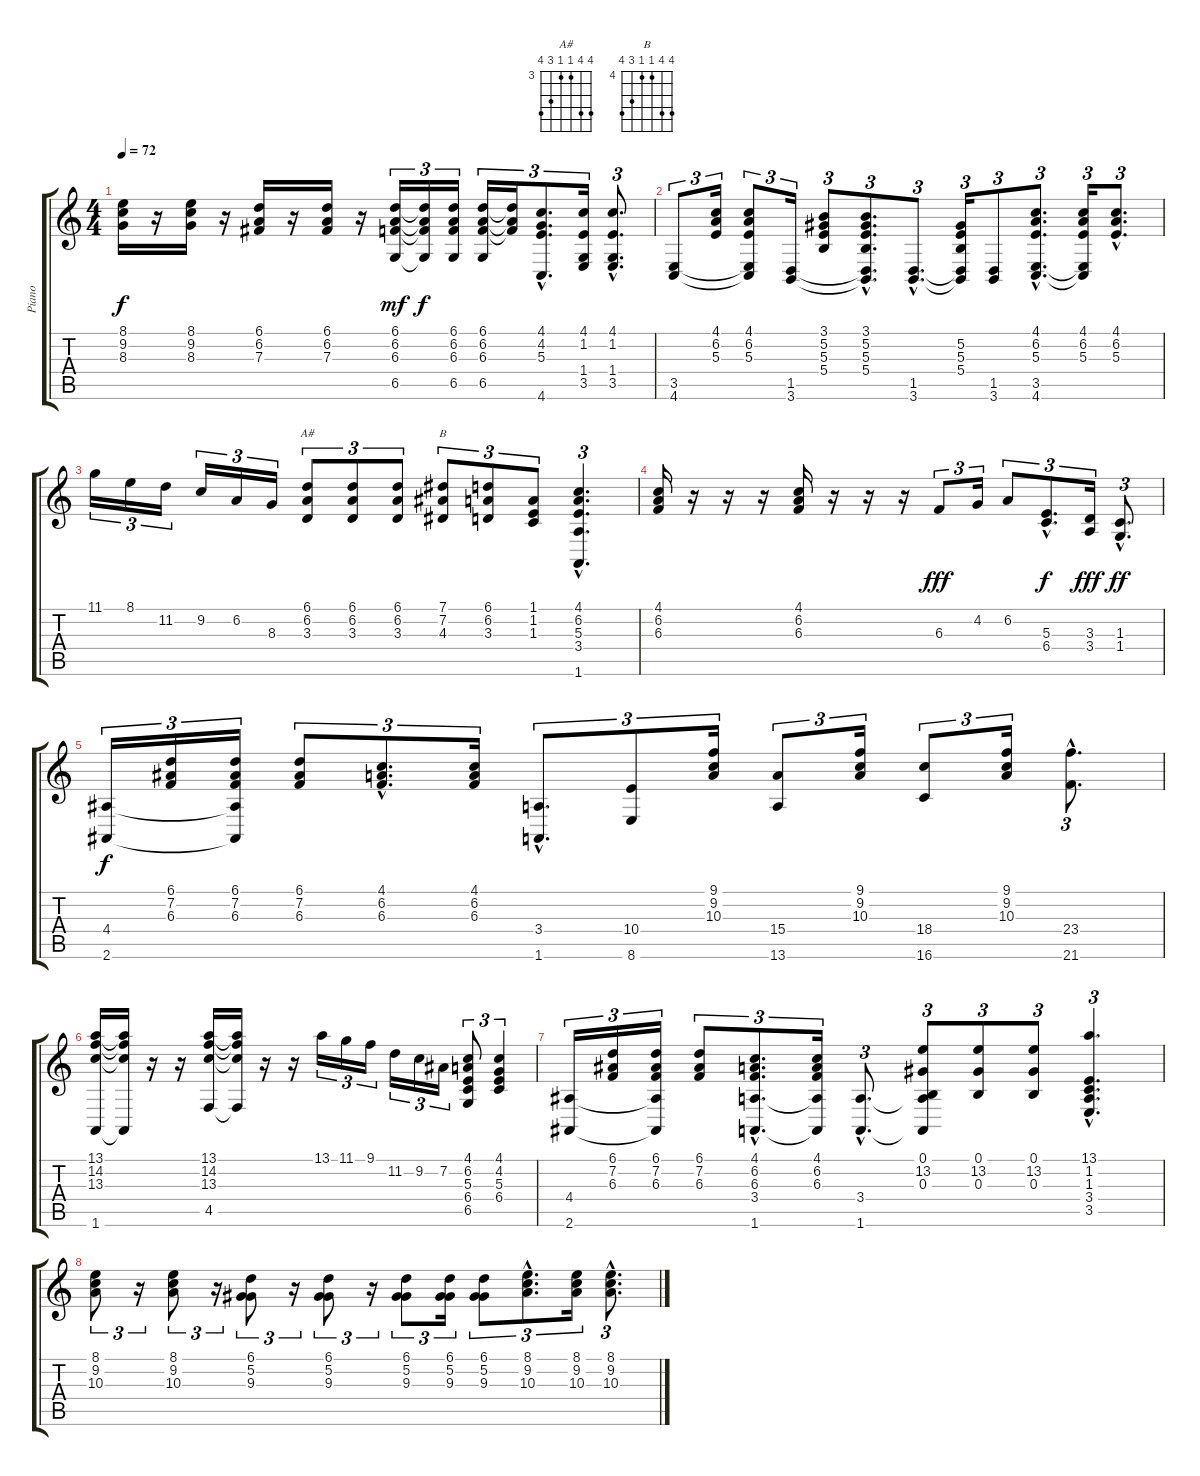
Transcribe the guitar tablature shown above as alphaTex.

\track ("Piano" "Piano") {instrument acousticgrandpiano}
\staff {score tabs}
\tuning (Ab4 Eb4 B3 Gb3 Db3 Ab2) {hide}
\chord ("A#" 6 6 3 3 5 6) {firstfret 3}
\chord ("B" 7 7 4 4 6 7) {firstfret 4}
\ts (4 4)
\tempo 72
\clef g2
\ks c
(8.1 9.2 8.3).16{dy f} r.16 (8.1 9.2 8.3).16 r.16 (6.1 6.2 7.3).16 r.16 (6.1 6.2 7.3).16 r.16 (6.1 6.2 6.3 6.5).16{tu (3 2) dy mf} (6.1{t} 6.2{t} 6.3{t} 6.5{t}).16{tu (3 2) dy f} (6.1 6.2 6.3 6.5).16{tu (3 2)} (6.1 6.2 6.3 6.5).16{tu (3 2)} (6.1{t} 6.2{t} 6.3{t}).16{tu (3 2)} (4.1{hac} 4.2{hac} 5.3{hac} 4.6{hac}).8{d tu (3 2)} (4.1 1.2 1.4 3.5).16{tu (3 2)} (4.1{hac} 1.2{hac} 1.4{hac} 3.5{hac}).8{d tu (3 2)} |
(3.5 4.6).8{tu (3 2)} (4.1 6.2 5.3).16{tu (3 2)} (4.1 6.2 5.3 3.5{t} 4.6{t}).8{tu (3 2)} (1.5 3.6).16{tu (3 2)} (3.1 5.2 5.3 5.4).8{tu (3 2)} (3.1{hac} 5.2{hac} 5.3{hac} 5.4{hac} 1.5{hac t} 3.6{hac t}).8{d tu (3 2)} (1.5{hac} 3.6{hac}).8{d tu (3 2)} (5.2 5.3 5.4 1.5{t} 3.6{t}).16{tu (3 2)} (1.5 3.6).8{tu (3 2)} (4.1{hac} 6.2{hac} 5.3{hac} 3.5{hac} 4.6{hac}).8{d tu (3 2)} (4.1 6.2 5.3 3.5{t} 4.6{t}).16{tu (3 2)} (4.1{hac} 6.2{hac} 5.3{hac}).8{d tu (3 2)} |
11.1.16{tu (3 2)} 8.1.16{tu (3 2)} 11.2.16{tu (3 2)} 9.2.16{tu (3 2)} 6.2.16{tu (3 2)} 8.3.16{tu (3 2)} (6.1 6.2 3.3).8{tu (3 2) ch "A#"} (6.1 6.2 3.3).8{tu (3 2)} (6.1 6.2 3.3).8{tu (3 2)} (7.1 7.2 4.3).8{tu (3 2) ch "B"} (6.1 6.2 3.3).8{tu (3 2)} (1.1 1.2 1.3).8{tu (3 2)} (4.1{hac} 6.2{hac} 5.3{hac} 3.4{hac} 1.6{hac}).4{d tu (3 2)} |
(4.1 6.2 6.3).16 r.16 r.16 r.16 (4.1 6.2 6.3).16 r.16 r.16 r.16 6.3.8{tu (3 2) dy fff} 4.2.16{tu (3 2)} 6.2.8{tu (3 2)} (5.3{hac} 6.4{hac}).8{d tu (3 2) dy f} (3.3 3.4).16{tu (3 2) dy fff} (1.3{hac} 1.4{hac}).8{d tu (3 2) dy ff} |
(4.4 2.6).16{tu (3 2) dy f} (6.1 7.2 6.3).16{tu (3 2)} (6.1 7.2 6.3 4.4{t} 2.6{t}).16{tu (3 2)} (6.1 7.2 6.3).8{tu (3 2)} (4.1{hac} 6.2{hac} 6.3{hac}).8{d tu (3 2)} (4.1 6.2 6.3).16{tu (3 2)} (3.4{hac} 1.6{hac}).8{d tu (3 2)} (10.4 8.6).8{tu (3 2)} (9.1 9.2 10.3).16{tu (3 2)} (15.4 13.6).8{tu (3 2)} (9.1 9.2 10.3).16{tu (3 2)} (18.4 16.6).8{tu (3 2)} (9.1 9.2 10.3).16{tu (3 2)} (23.4{hac} 21.6{hac}).8{d tu (3 2)} |
(13.1 14.2 13.3 1.6).16 (13.1{t} 14.2{t} 13.3{t} 1.6{t}).16 r.16 r.16 (13.1 14.2 13.3 4.5).16 (13.1{t} 14.2{t} 13.3{t} 4.5{t}).16 r.16 r.16 13.1.16{tu (3 2)} 11.1.16{tu (3 2)} 9.1.16{tu (3 2)} 11.2.16{tu (3 2)} 9.2.16{tu (3 2)} 7.2.16{tu (3 2)} (4.1 6.2 5.3 6.4 6.5).8{tu (3 2)} (4.1 4.2 5.3 6.4).4{tu (3 2)} |
(4.4 2.6).16{tu (3 2)} (6.1 7.2 6.3).16{tu (3 2)} (6.1 7.2 6.3 4.4{t} 2.6{t}).16{tu (3 2)} (6.1 7.2 6.3).8{tu (3 2)} (4.1{hac} 6.2{hac} 6.3{hac} 3.4{hac} 1.6{hac}).8{d tu (3 2)} (4.1 6.2 6.3 3.4{t} 1.6{t}).16{tu (3 2)} (3.4{hac} 1.6{hac}).8{d tu (3 2)} (0.1 13.2 0.3 3.4{t} 1.6{t}).8{tu (3 2)} (0.1 13.2 0.3).8{tu (3 2)} (0.1 13.2 0.3).8{tu (3 2)} (13.1{hac} 1.2{hac} 1.3{hac} 3.4{hac} 3.5{hac}).4{d tu (3 2)} |
(8.1 9.2 10.3).8{tu (3 2)} r.16{tu (3 2)} (8.1 9.2 10.3).8{tu (3 2)} r.16{tu (3 2)} (6.1 5.2 9.3).8{tu (3 2)} r.16{tu (3 2)} (6.1 5.2 9.3).8{tu (3 2)} r.16{tu (3 2)} (6.1 5.2 9.3).8{tu (3 2)} (6.1 5.2 9.3).16{tu (3 2)} (6.1 5.2 9.3).8{tu (3 2)} (8.1{hac} 9.2{hac} 10.3{hac}).8{d tu (3 2)} (8.1 9.2 10.3).16{tu (3 2)} (8.1{hac} 9.2{hac} 10.3{hac}).8{d tu (3 2)}
